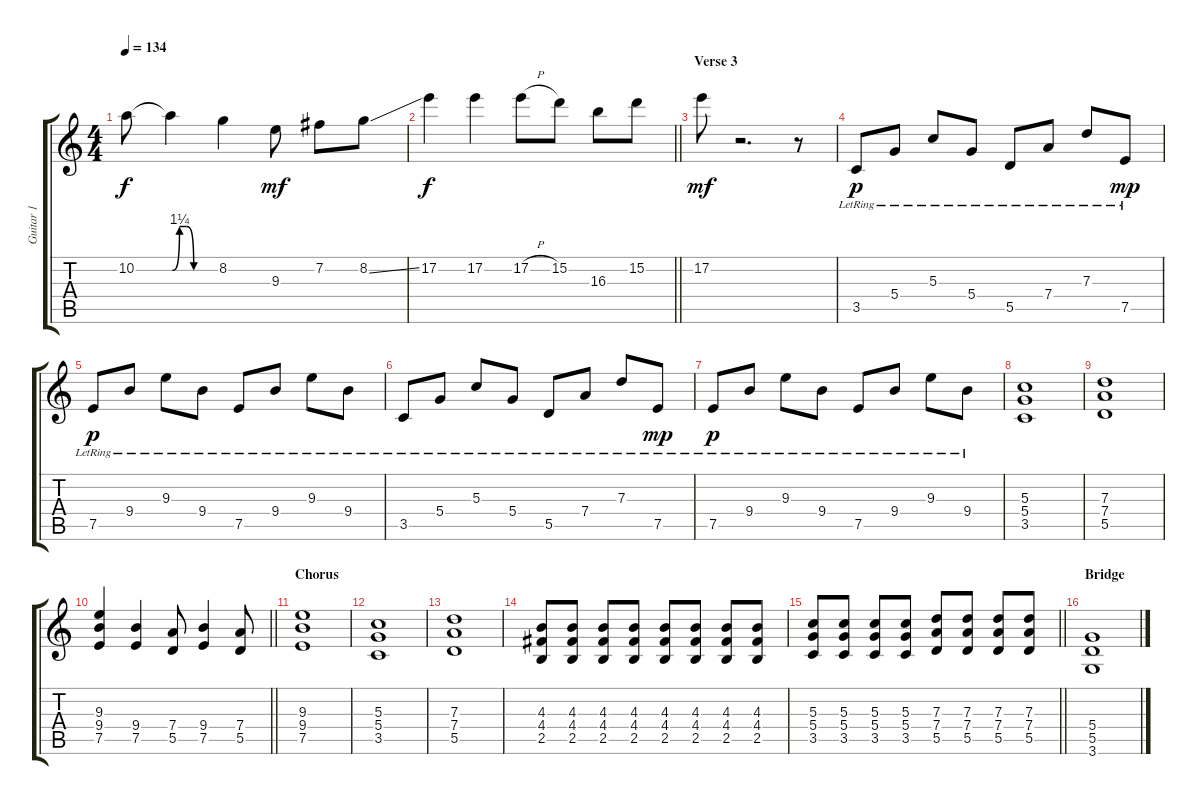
\track ("Guitar 1" "Guitar 1") {instrument overdrivenguitar}
\staff {score tabs}
\tuning (E4 B3 G3 D3 A2 E2) {hide}
\ts (4 4)
\tempo 134
\clef g2
\ks c
10.2.8{dy f} 10.2{be (custom 0 0 10 5 20 5 30 0 60 0) t}.4 8.2.4 9.3.8{dy mf} 7.2.8 8.2{ss}.8 |
\barLineRight lightlight
17.2.4{dy f} 17.2.4 17.2{h}.8 15.2.8 16.3.8 15.2.8 |
\section ("" "Verse 3")
17.2.8{dy mf} r.2{d} r.8 |
3.5{lr}.8{dy p} 5.4{lr}.8 5.3{lr}.8 5.4{lr}.8 5.5{lr}.8 7.4{lr}.8 7.3{lr}.8 7.5{lr}.8{dy mp} |
7.5{lr}.8{dy p} 9.4{lr}.8 9.3{lr}.8 9.4{lr}.8 7.5{lr}.8 9.4{lr}.8 9.3{lr}.8 9.4{lr}.8 |
3.5{lr}.8 5.4{lr}.8 5.3{lr}.8 5.4{lr}.8 5.5{lr}.8 7.4{lr}.8 7.3{lr}.8 7.5{lr}.8{dy mp} |
7.5{lr}.8{dy p} 9.4{lr}.8 9.3{lr}.8 9.4{lr}.8 7.5{lr}.8 9.4{lr}.8 9.3{lr}.8 9.4{lr}.8 |
(5.3 5.4 3.5).1 |
(7.3 7.4 5.5).1 |
\barLineRight lightlight
(9.3 9.4 7.5).4 (9.4 7.5).4 (7.4 5.5).8 (9.4 7.5).4 (7.4 5.5).8 |
\section ("" "Chorus")
(9.3 9.4 7.5).1 |
(5.3 5.4 3.5).1 |
(7.3 7.4 5.5).1 |
(4.3 4.4 2.5).8 (4.3 4.4 2.5).8 (4.3 4.4 2.5).8 (4.3 4.4 2.5).8 (4.3 4.4 2.5).8 (4.3 4.4 2.5).8 (4.3 4.4 2.5).8 (4.3 4.4 2.5).8 |
\barLineRight lightlight
(5.3 5.4 3.5).8 (5.3 5.4 3.5).8 (5.3 5.4 3.5).8 (5.3 5.4 3.5).8 (7.3 7.4 5.5).8 (7.3 7.4 5.5).8 (7.3 7.4 5.5).8 (7.3 7.4 5.5).8 |
\section ("" "Bridge")
(5.4 5.5 3.6).1
